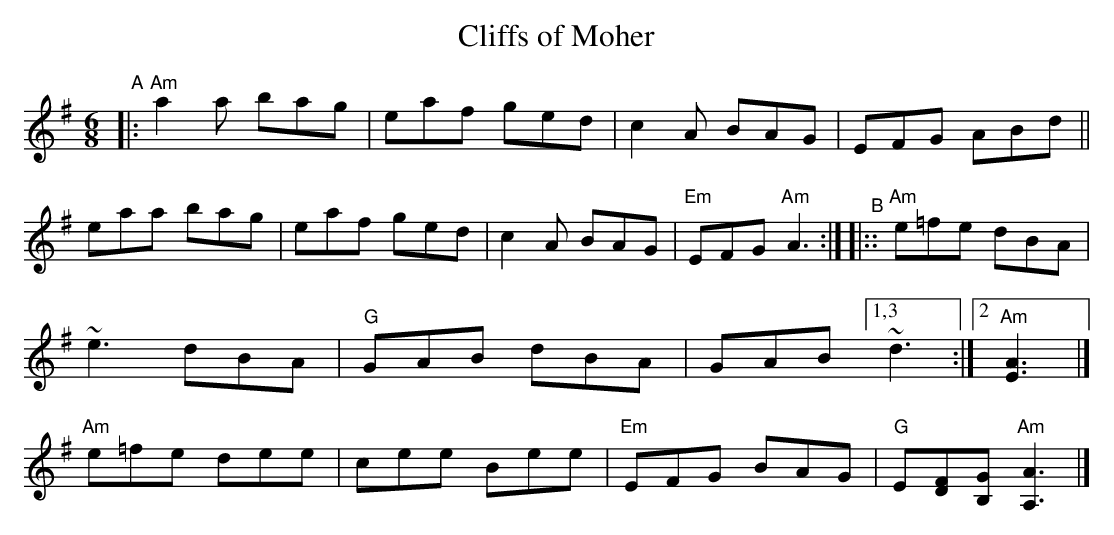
X:1
T: Cliffs of Moher
M: 6/8
K: Ador
"^A"\
|: "Am"a2a bag | eaf ged | c2A BAG | EFG ABd \
|| eaa bag | eaf ged | c2A BAG | "Em"EFG "Am"A3 :|
"^B"\
|::"Am"e=fe dBA | ~e3 dBA | "G"GAB dBA | GAB [1,3 ~d3 :|\
[2 "Am"[E3A3] |] "Am"e=fe dee | cee Bee | "Em"EFG BAG | "G"E[DF][B,G] "Am"[A3A,3] |]
